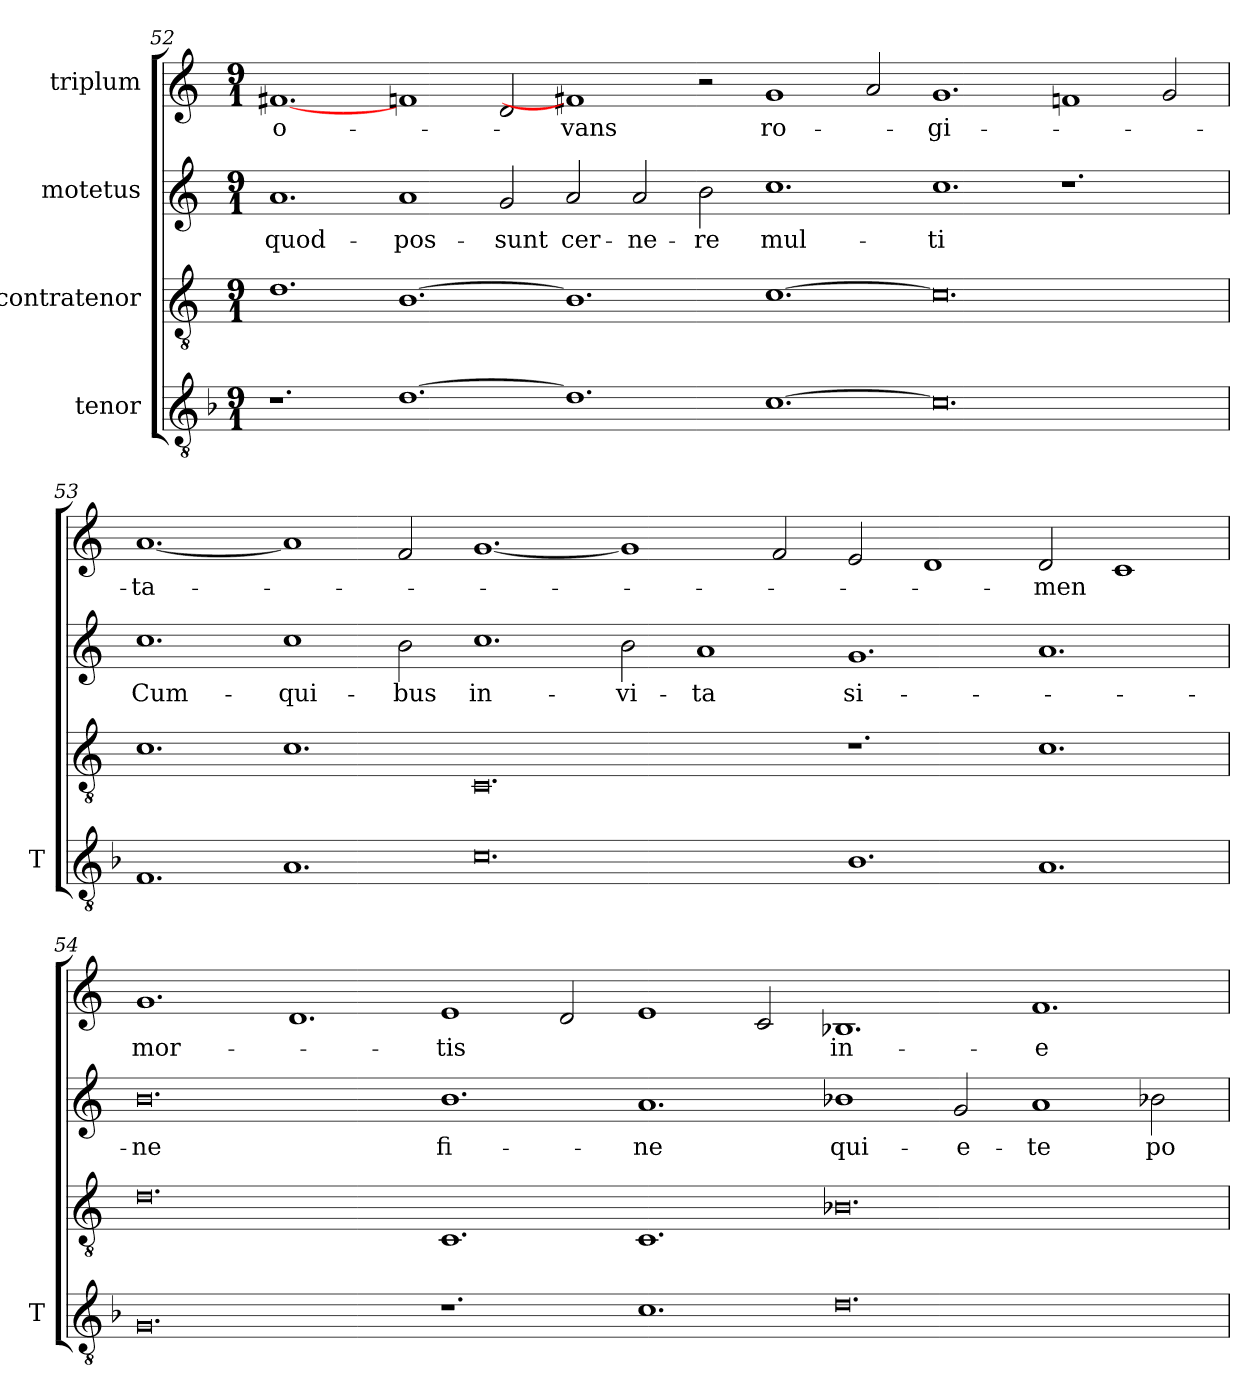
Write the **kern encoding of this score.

**kern	**kern	**kern	**text	**kern	**text
*part4	*part3	*part2	*part2	*part1	*part1
*staff4	*staff3	*staff2	*staff2	*staff1	*staff1
*I"tenor	*I"contratenor	*I"motetus	*	*I"triplum	*
*I'T	*	*	*	*	*
*clefGv2	*clefGv2	*clefG2	*	*clefG2	*
*k[b-]	*k[]	*k[]	*	*k[]	*
*F:	*C:	*C:	*	*C:	*
*M9/1	*M9/1	*M9/1	*	*M9/1	*
=52	=52	=52	=52	=52	=52
1.r	1.d\	1.a/	quod-	[1.f#X/	o-
[1.d\	[1.B\	1a/	pos-	1fn/	.
.	.	2g/	-sunt	2d/	.
1.d\]	1.B\]	2a/	cer-	1f#X/]	-vans
.	.	2a/	-ne-	.	.
.	.	2b\	-re	2r	.
[1.c\	[1.c\	1.cc\	mul-	1g/	ro-
.	.	.	.	2a/	.
0.c\]	0.c\]	1.cc\	-ti	1.g/	-gi-
.	.	1.r	.	1fn/	.
.	.	.	.	2g/	.
!!LO:PB:g=z
=53	=53	=53	=53	=53	=53
1.F/	1.c\	1.cc\	Cum-	[1.a/	-ta-
1.A/	1.c\	1cc\	qui-	1a/]	.
.	.	2b\	-bus	2f/	.
0.c\	0.C/	1.cc\	in-	[1.g/	.
.	.	2b\	vi-	1g/]	.
.	.	1a/	-ta	.	.
.	.	.	.	2f/	.
1.B-\	1.r	1.g/	si-	2e/	.
.	.	.	.	1d/	.
1.A/	1.c\	1.a/	.	2d/	-men
.	.	.	.	1c/	.
=54	=54	=54	=54	=54	=54
0.G/	0.d\	0.b\	-ne	1.g/	mor-
.	.	.	.	1.d/	.
1.r	1.C/	1.b\	fi-	1e/	-tis
.	.	.	.	2d/	.
1.c\	1.C/	1.a/	-ne	1e/	.
.	.	.	.	2c/	.
0.d\	0.B-X\	1b-X\	qui-	1.B-X/	in-
.	.	2g/	-e-	.	.
.	.	1a/	-te	1.f/	e-
.	.	2b-X\	po-	.	.
=	=	=	=	=	=
*-	*-	*-	*-	*-	*-
